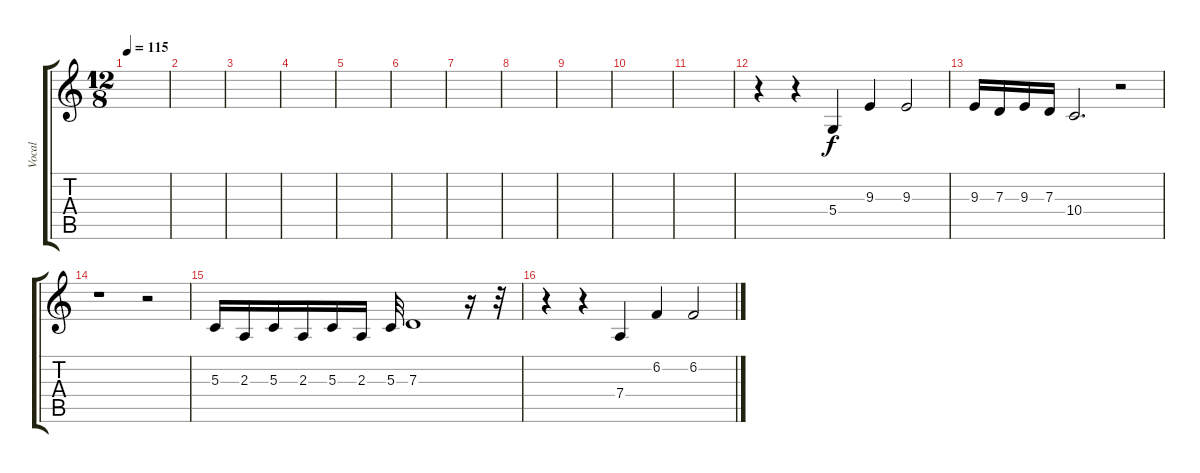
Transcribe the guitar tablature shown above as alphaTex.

\track ("Vocal" "Vocal") {instrument flute}
\staff {score tabs}
\tuning (E4 B3 G3 D3 A2 E2) {hide}
\ts (12 8)
\tempo 115
\clef g2
\ks c
|
|
|
|
|
|
|
|
|
|
|
r.4 r.4 5.4.4 9.3.4 9.3.2 |
9.3.16 7.3.16 9.3.16 7.3.16 10.4.2{d} r.2 |
r.1 r.2 |
5.3.16 2.3.16 5.3.16 2.3.16 5.3.16 2.3.16 5.3.32 7.3.1 r.16 r.32 |
r.4 r.4 7.4.4 6.2.4 6.2.2
